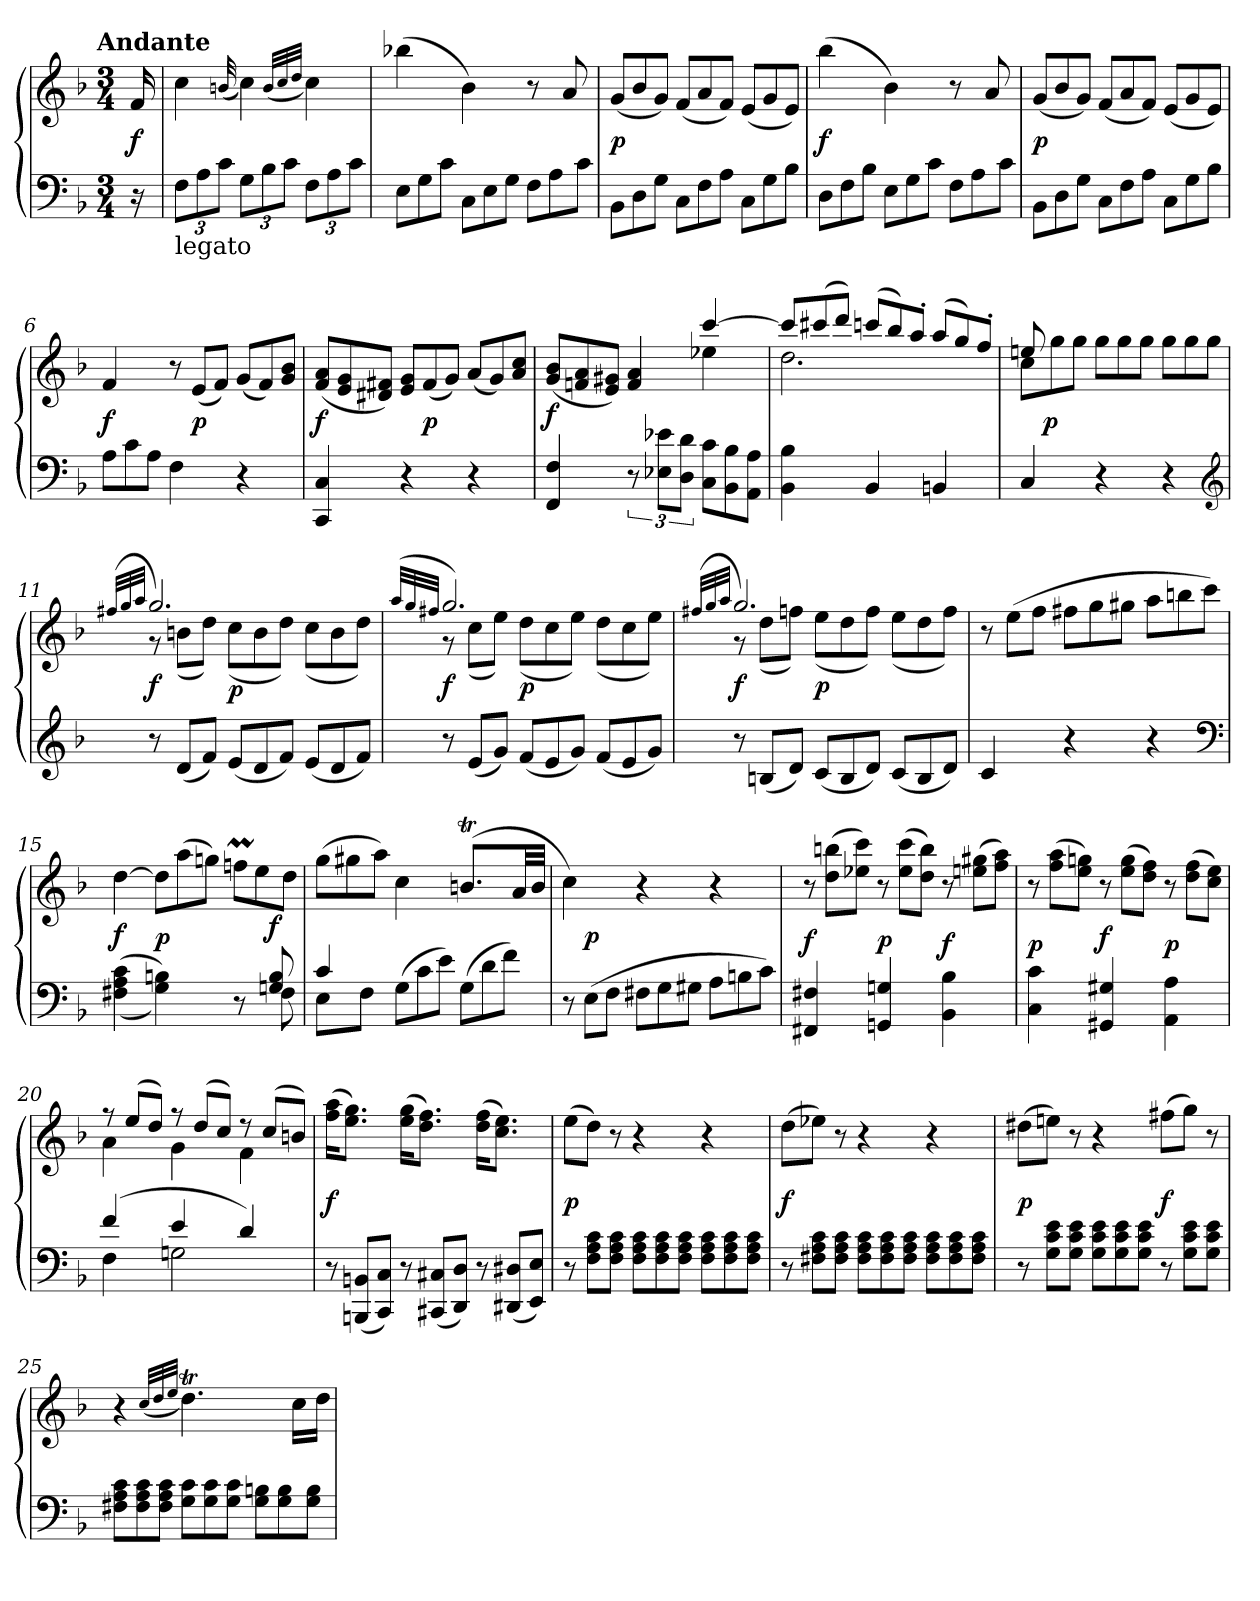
**kern	**kern	**dynam
*part1	*part1	*part1
*staff2	*staff1	*staff1/2
*clefF4	*clefG2	*
*k[b-]	*k[b-]	*
!!LO:TX:omd:t=Andante
*M3/4	*M3/4	*
*MM108	*MM108	*
=	=	=
16r	16f	f
=1	=1	=1
!LO:TX:b:t=legato	!	!
12FL	4cc	.
12A	.	.
12cJ	.	.
.	(32qqbn/	.
12GL	4cc)	.
12B-	.	.
12cJ	.	.
.	(32qb/LLL	.
.	32qcc/	.
.	32qdd/JJJ	.
12FL	4cc)	.
12A	.	.
12cJ	.	.
=2	=2	=2
*Xtuplet	*	*
12EL	(4bb-X	.
12G	.	.
12cJ	.	.
12CL	4b-)	.
12E	.	.
12GJ	.	.
12FL	8r	.
12A	.	.
.	8a	.
12cJ	.	.
=3	=3	=3
*	*Xtuplet	*
12BB-L	(12gL	p
12D	12b-	.
12GJ	12gJ)	.
12CL	(12fL	.
12F	12a	.
12AJ	12fJ)	.
12CL	(12eL	.
12G	12g	.
12B-J	12eJ)	.
=4	=4	=4
12DL	(4bb-	f
12F	.	.
12B-J	.	.
12EL	4b-)	.
12G	.	.
12cJ	.	.
12FL	8r	.
12A	.	.
.	8a	.
12cJ	.	.
=5	=5	=5
12BB-L	(12gL	p
12D	12b-	.
12GJ	12gJ)	.
12CL	(12fL	.
12F	12a	.
12AJ	12fJ)	.
12CL	(12eL	.
12G	12g	.
12B-J	12eJ)	.
=6	=6	=6
12AL	4f	f
12c	.	.
12AJ	.	.
4F	12r	.
.	(12eL	p
.	12fJ)	.
4r	(12gL	.
.	12f)	.
.	12g 12b-J	.
=7	=7	=7
4CC 4C	(12f 12aL	f
.	12e 12g	.
.	12d#X 12f#XJ)	.
4r	12e 12gL	.
.	(12f#	p
.	12gJ)	.
4r	(12aL	.
.	12g)	.
.	12a 12ccJ	.
=8	=8	=8
*	*^	*
4FF 4F	(<12g 12b-L	2ryy	f
.	12fn 12a	.	.
.	12e 12g#XJ)	.	.
*tuplet	*	*	*
12r	4f 4a	.	.
12E-X 12e-XL	.	.	.
12D 12dJ	.	.	.
*Xtuplet	*	*	*
12C 12cL	[4ccc	4ee-X	.
12BB- 12B-	.	.	.
12AA 12AJ	.	.	.
=9	=9	=9	=9
4BB- 4B-	12cccL]	2.dd	.
.	(12ccc#X	.	.
.	12dddJ)	.	.
4BB-	(12cccnL	.	.
.	12bb-)	.	.
.	12aa'J	.	.
4BBn	(12aaL	.	.
.	12gg)	.	.
.	12ff'J	.	.
=10	=10	=10	=10
4C	12een	12ccL	.
.	6ryy	12gg	p
.	.	12ggJ	.
4r	2ryy	12ggL	.
.	.	12gg	.
.	.	12ggJ	.
4r	.	12ggL	.
.	.	12gg	.
.	.	12ggJ	.
*clefG2	*	*	*
=11	=11	=11	=11
.	(>32qff#X/LLL	.	.
.	32qgg/	.	.
.	32qaa/JJJ	.	.
12r	2.gg)	12r	f
(12dL	.	(12bnL	.
12fJ)	.	12ddJ)	.
(12eL	.	(12ccL	p
12d	.	12b	.
12fJ)	.	12ddJ)	.
(12eL	.	(12ccL	.
12d	.	12b	.
12fJ)	.	12ddJ)	.
=12	=12	=12	=12
.	(>32qaa/LLL	.	.
.	32qgg/	.	.
.	32qff#X/JJJ	.	.
12r	2.gg)	12r	f
(12eL	.	(12ccL	.
12gJ)	.	12eeJ)	.
(12fL	.	(12ddL	p
12e	.	12cc	.
12gJ)	.	12eeJ)	.
(12fL	.	(12ddL	.
12e	.	12cc	.
12gJ)	.	12eeJ)	.
=13	=13	=13	=13
.	(>32qff#X/LLL	.	.
.	32qgg/	.	.
.	32qaa/JJJ	.	.
12r	2.gg)	12r	f
(12BnL	.	(12ddL	.
12dJ)	.	12ffnJ)	.
(12cL	.	(12eeL	p
12B	.	12dd	.
12dJ)	.	12ffJ)	.
(12cL	.	(12eeL	.
12B	.	12dd	.
12dJ)	.	12ffJ)	.
*	*v	*v	*
=14	=14	=14
4c	12r	.
.	(12eeL	.
.	12ffJ	.
4r	12ff#XL	.
.	12gg	.
.	12gg#XJ	.
4r	12aaL	.
.	12bbn	.
.	12cccJ)	.
*clefF4	*	*
=15	=15	=15
*^	*^	*
2ryy	(>(>4F#X 4A 4c	[4dd	2ryy	f
.	4G 4Bn))	12ddL]	.	p
.	.	(12aa	.	.
.	.	12ggnJ)	.	.
8ryy	8r	12ffnML	8ryy	.
.	.	12ee	.	.
8Gn 8B	8F#	.	8ryy	f
.	.	12ddJ	.	.
*	*	*v	*v	*
=16	=16	=16	=16
4c	8EL	(12ggL	.
.	.	12gg#X	.
.	8FJ	.	.
.	.	12aaJ)	.
2ryy	(>12GL	4cc	.
.	12c	.	.
.	12eJ)	.	.
.	(>12GL	(>8.bntL	.
.	12d	.	.
.	12fJ)	.	.
.	.	32aLL	.
.	.	32bJJJ	.
*v	*v	*	*
=17	=17	=17
*	*^	*
12r	4cc)	12ryy	.
(12EL	.	3%2ryy	p
12FJ	.	.	.
12F#XL	4r	.	.
12G	.	.	.
12G#XJ	.	.	.
12AL	4r	.	.
12Bn	.	.	.
12cJ)	.	.	.
*	*v	*v	*
=18	=18	=18
4FF#X 4F#X	12r	f
.	(12dd 12bbnL	.
.	12ee-X 12cccJ)	.
4GGn 4Gn	12r	p
.	(12ee- 12cccL	.
.	12dd 12bbJ)	.
4BB- 4B-	12r	f
.	(12een 12gg#XL	.
.	12ff 12aaJ)	.
=19	=19	=19
4C 4c	12r	p
.	(12ff 12aaL	.
.	12ee 12ggnJ)	.
4GG#X 4G#X	12r	f
.	(12ee 12ggL	.
.	12dd 12ffJ)	.
4AA 4A	12r	p
.	(12dd 12ffL	.
.	12cc 12eeJ)	.
=20	=20	=20
*^	*^	*
(4f	4F	12rff	4a	.
.	.	(12eeL	.	.
.	.	12ddJ)	.	.
4e	2Gn	12rff	4g	.
.	.	(12ddL	.	.
.	.	12ccJ)	.	.
4d)	.	12rdd	4f	.
.	.	(12ccL	.	.
.	.	12bnJ)	.	.
*v	*v	*	*	*
*	*v	*v	*
=21	=21	=21
12r	(16ff 16aaKL	f
.	8.ee 8.ggJ)	.
(12BBBn 12BBnL	.	.
12CC 12CJ)	.	.
12r	(16ee 16ggKL	.
.	8.dd 8.ffJ)	.
(12CC#X 12C#XL	.	.
12DD 12DJ)	.	.
12r	(16dd 16ffKL	.
.	8.cc 8.eeJ)	.
(12DD#X 12D#XL	.	.
12EE 12EJ)	.	.
=22	=22	=22
12r	(12eeL	p
12F 12A 12cL	12ddJ)	.
12F 12A 12cJ	12r	.
12F 12A 12cL	4r	.
12F 12A 12c	.	.
12F 12A 12cJ	.	.
12F 12A 12cL	4r	.
12F 12A 12c	.	.
12F 12A 12cJ	.	.
=23	=23	=23
12r	(12ddL	f
12F#X 12A 12cL	12ee-XJ)	.
12F# 12A 12cJ	12r	.
12F# 12A 12cL	4r	.
12F# 12A 12c	.	.
12F# 12A 12cJ	.	.
12F# 12A 12cL	4r	.
12F# 12A 12c	.	.
12F# 12A 12cJ	.	.
=24	=24	=24
12r	(12dd#XL	p
12G 12c 12eL	12eenJ)	.
12G 12c 12eJ	12r	.
12G 12c 12eL	4r	.
12G 12c 12e	.	.
12G 12c 12eJ	.	.
12r	(12ff#XL	f
12G 12c 12eL	12ggJ)	.
12G 12c 12eJ	12r	.
=25	=25	=25
12F#X 12A 12cL	4r	.
12F# 12A 12c	.	.
12F# 12A 12cJ	.	.
.	(32qcc/LLL	.
.	32qdd/	.
.	32qee/JJJ	.
12G 12cL	4.ddT)	.
12G 12c	.	.
12G 12cJ	.	.
12G 12BnL	.	.
12G 12B	.	.
.	16ccLL	.
12G 12BJ	.	.
.	16ddJJ	.
=	=	=
*-	*-	*-
